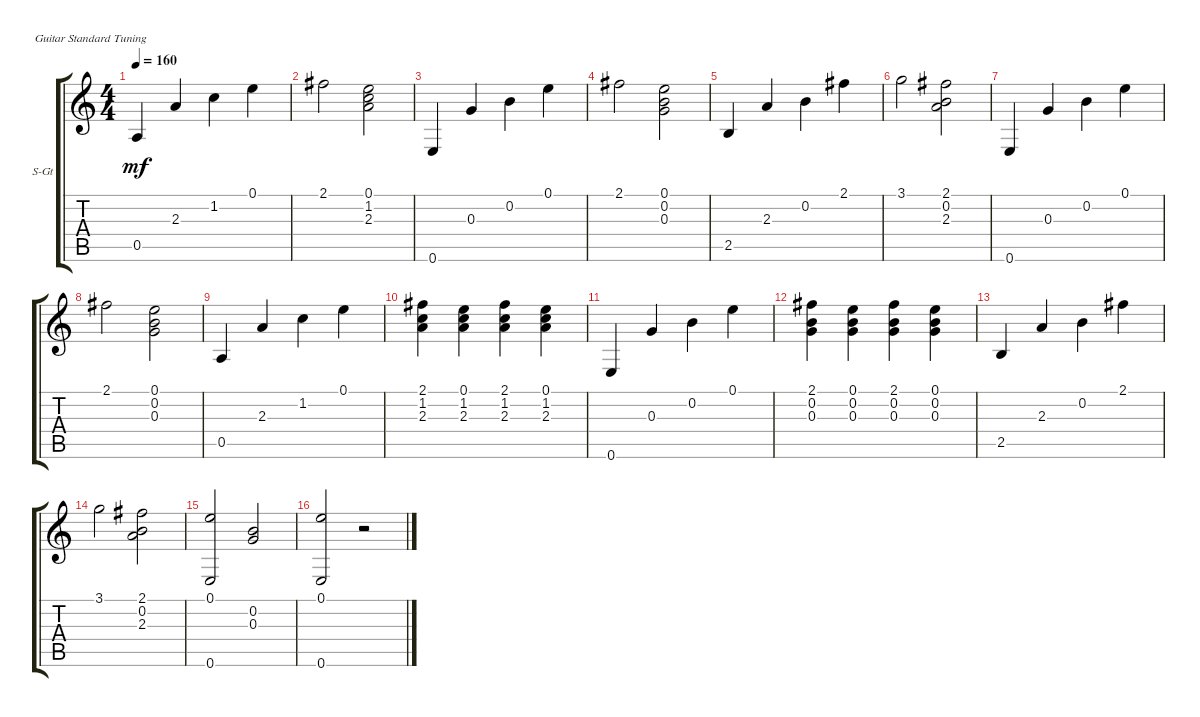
\defaultSystemsLayout 4
\bracketExtendMode groupsimilarinstruments
\firstSystemTrackNameOrientation horizontal
\otherSystemsTrackNameOrientation horizontal
\track ("Steel Guitar" "S-Gt") {instrument acousticguitarsteel}
\staff {score tabs}
\tuning (E4 B3 G3 D3 A2 E2)
\ts (4 4)
\tempo 160
\clef g2
\ks c
0.5.4{dy mf instrument acousticguitarsteel} 2.3.4 1.2.4 0.1.4 |
2.1.2 (0.1 1.2 2.3).2 |
0.6.4 0.3.4 0.2.4 0.1.4 |
2.1.2 (0.1 0.2 0.3).2 |
2.5.4 2.3.4 0.2.4 2.1.4 |
3.1.2 (2.1 0.2 2.3).2 |
0.6.4 0.3.4 0.2.4 0.1.4 |
2.1.2 (0.1 0.2 0.3).2 |
0.5.4 2.3.4 1.2.4 0.1.4 |
(2.1 1.2 2.3).4 (0.1 1.2 2.3).4 (2.1 1.2 2.3).4 (0.1 1.2 2.3).4 |
0.6.4 0.3.4 0.2.4 0.1.4 |
(2.1 0.2 0.3).4 (0.1 0.2 0.3).4 (2.1 0.2 0.3).4 (0.1 0.2 0.3).4 |
2.5.4 2.3.4 0.2.4 2.1.4 |
3.1.2 (2.1 0.2 2.3).2 |
(0.1 0.6).2 (0.2 0.3).2 |
(0.1 0.6).2 r.2
